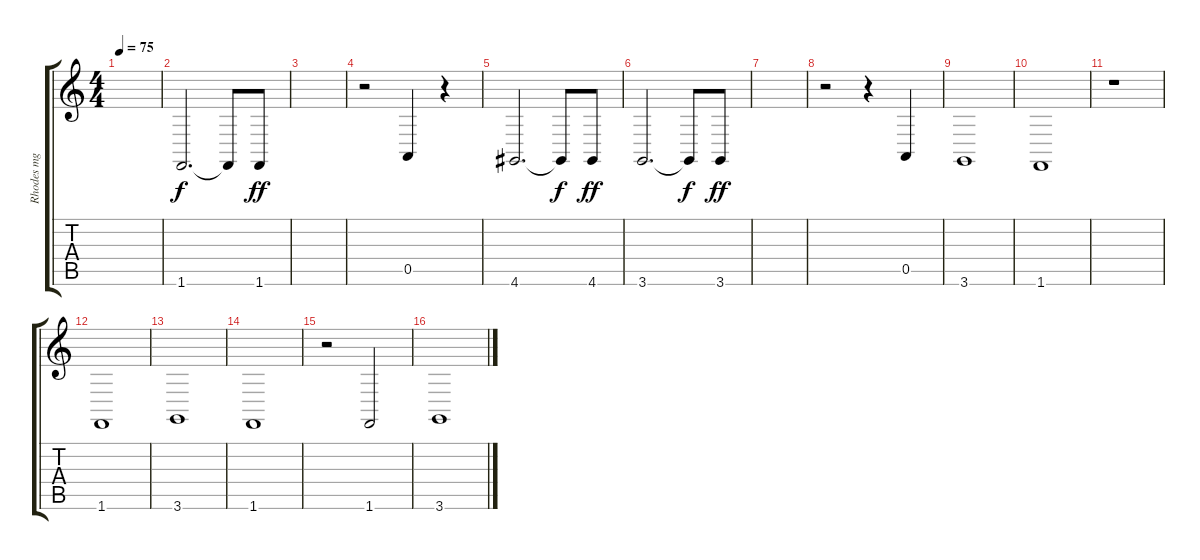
\track ("Rhodes mg" "Rhodes mg") {instrument acousticgrandpiano}
\staff {score tabs}
\tuning (E4 B3 G3 D3 A2 E2) {hide}
\ts (4 4)
\tempo 75
\clef g2
\ks c
|
1.6.2{d} 1.6{t}.8{dy f} 1.6.8{dy ff} |
|
r.2 0.5.4 r.4 |
4.6.2{d} 4.6{t}.8{dy f} 4.6.8{dy ff} |
3.6.2{d} 3.6{t}.8{dy f} 3.6.8{dy ff} |
|
r.2 r.4 0.5.4 |
3.6.1 |
1.6.1 |
r.1 |
1.6.1 |
3.6.1 |
1.6.1 |
r.2 1.6.2 |
3.6.1
